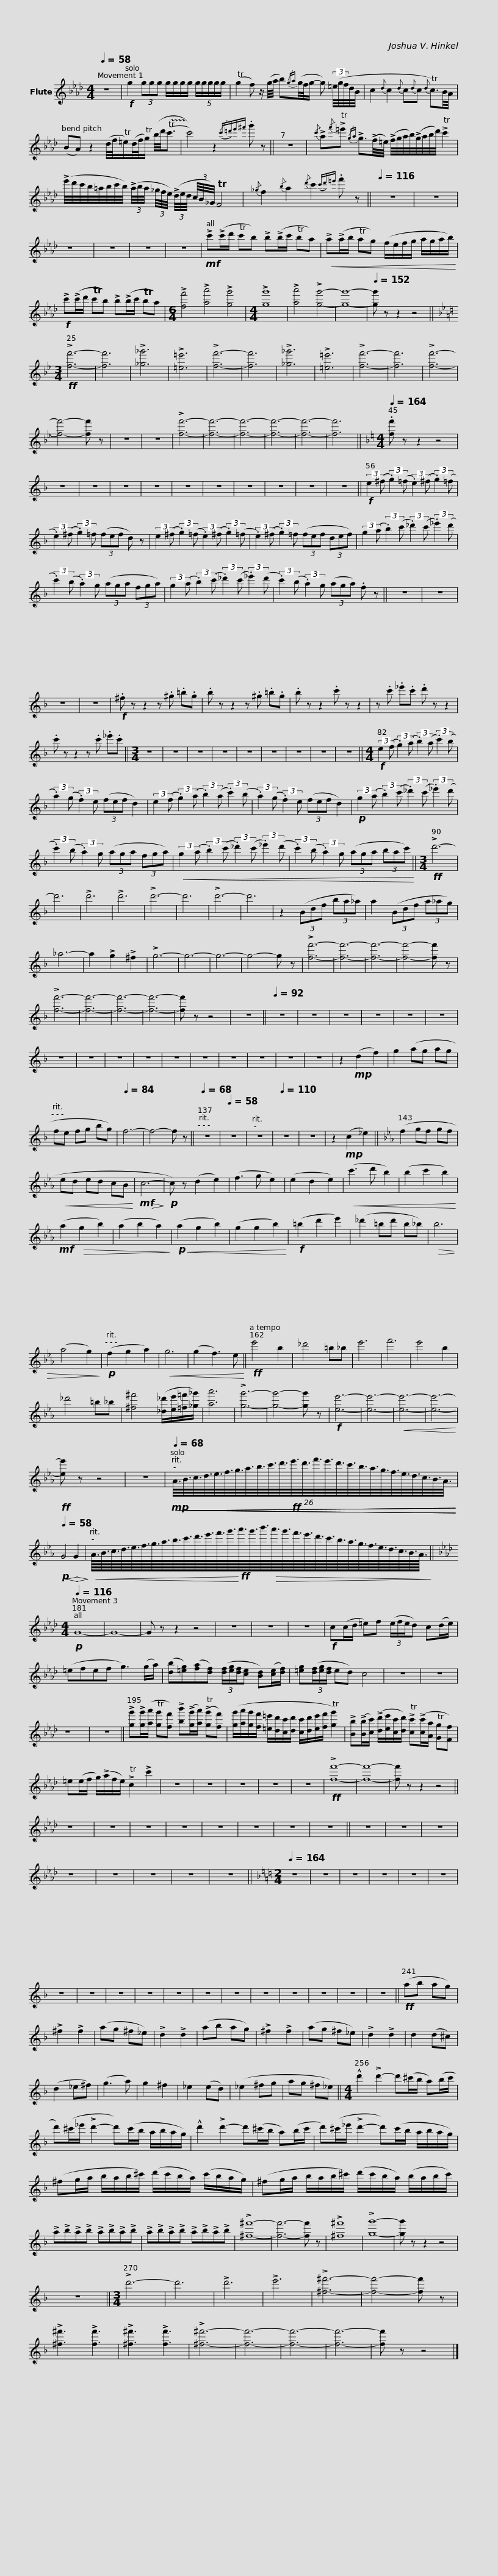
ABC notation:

X:1
L:1/8
Q:1/4=58
M:4/4
I:linebreak $
K:Ab
V:1 treble
V:1
 z8 |!f! g2 (3ggg g/g/g/g/ (5:4:5g/g/g/g/g/ | (Tg2 f) z/ (g/4a/4 b){/ga}(g/4f/4g/- g) (3(=e/4g/4f/4d/4B/4 | c2{d} c2{d} c{d}c{d} Tc3/2)B/4A/4 |$ (BA) z2 (d/4f/4T=e/)(d/4f/4Tg/) (b/4d'/4(!trill(!Tc'3/2!trill)! | %5
 c'4)) z2({/c'=d')e'^f'} .g' z || z8 |{/c'} !>!a{/f'}!>!T=e'{/ga} !>!g3/2(!>!f/4=e/4) (!>!f/4g/4a/4b/4)(!>!g/4a/4b/4d'/4) !>!Tc'2 |$ (!>!e'/4d'/4c'/4b/4=a/4b/4c'/4b/4) (3(!>!a/4b/4a/4 (3_g/4f/4e/4) (3(!>!d/4e/4d/4 (3c/4B/4_G/4) TF4 |{/_g} f2{/b} a2{/d'} c'2({c'd')=e'} .f' z || %10
[Q:1/4=116] z8 | z8 | z8 | z8 | z8 | %15
 z8 |$!mf! !>!c'(!>!c'/d'/ Tc'b) !>!b(!>!b/c'/ Tba) |!<(! !>!a(!>!a/b/ Tag) (f/e/f/g/ a/g/a/b/)!<)! |!f! !>!c'(!>!c'/d'/ Tc'b) !>!b(!>!b/c'/ Tba) |$[M:6/4] !>![ff']4 !>![aa']4 !>![gg']4 | %20
[M:4/4] !>![gg']8 | !>![aa']4 !>![gg']4- | [gg']8- |[Q:1/4=152] [gg'] z z2 z4 ||[K:Bb][M:3/4]!ff! !>![ff']6- | %25
 [ff']6 | !>![_g_g']6 | !>![=e=e']6 | !>![ff']6- | [ff']6 | %30
 !>![_g_g']6 | !>![=e=e']6 | !>![ff']6- |$ [ff']6 | !>![ff']6- | %35
 [ff']4- [ff'] z | z6 | z6 | !>![ff']6- | [ff']6- | %40
 [ff']6- | [ff']6- | [ff']6- | [ff']6 ||[K:F][M:4/4][Q:1/4=164] .[ff'] z z2 z4 | %45
 z8 | z8 | z8 | z8 | z8 | %50
 z8 | z8 | z8 | z8 | z8 ||$ %55
!f! (3:2:2e2 (^f (3:2:2.g2) (=f (3:2:2.e2) (^f (3:2:2.g2) (=f | (3:2:2.e2) (^f (3:2:2.g2) =f (3(fef d) z | (3:2:2e2 (^f (3:2:2.g2) (=f (3:2:2.e2) (^f (3:2:2.g2) (=f | (3:2:2.e2) (^f (3:2:2.g2) =f (3(fef (3def) |$ (3:2:2g2 (a (3:2:2.b2) (c' (3:2:2._d'2) (c' (3:2:2._e'2) (d' | %60
 (3:2:2.c'2) (b (3:2:2.a2) g (3(aga (3fga) | (3:2:2g2 (a (3:2:2.b2) (c' (3:2:2._d'2) (c' (3:2:2._e'2) (d' | (3:2:2.c'2) (b (3:2:2.a2) g (3(aga) .f z ||$ z8 | z8 | %65
 z8 | z8 |!f! .^f z z2 z .^g .=b.g | .b z z2 z .^g .=b.g | .b z z2 .c' z z2 | %70
 z .c' ._e'.c' .d' z z2 | .c' z z2 z .c' ._e'.c' ||$[M:3/4] z6 | z6 | z6 | %75
 z6 | z6 | z6 | z6 | z6 | %80
 z6 ||[M:4/4]!f! (3:2:2e2 (f (3:2:2.g2) (a (3:2:2.b2) (a (3:2:2.c'2) (b | (3:2:2.a2) (g (3:2:2.f2) e (3(fef d2) | (3:2:2e2 (f (3:2:2.g2) (a (3:2:2.b2) (a (3:2:2.c'2) (b | (3:2:2.a2) (g (3:2:2.f2) e (3(fef d2) |$ %85
!p! (3:2:2g2 (a (3:2:2.b2) (c' (3:2:2._d'2) (c' (3:2:2._e'2) (d' | (3:2:2.c'2) (b (3:2:2.a2) g (3(aga (3fga) |!<(! (3:2:2g2 (a (3:2:2.b2) (c' (3:2:2._d'2) (c' (3:2:2._e'2) (d' |$ (3:2:2.c'2) (b (3:2:2.a2) g (3(aga (3bac')!<)! ||[M:3/4]!ff! !>!d'6- | %90
 d'6 | !>!d'6 | !>!d'6 | !>!d'6- | d'6 | %95
 !>!d'6- | d'6 | z2 (3(Bdf (3ba_a) |$ a2 (3(Bdf (3a_ag) | _a6- | %100
 a2 !>!g2 !>!^f2 | !>!g6- | g6- | g6- | g4- g z | %105
 !>![ff']6- | [ff']6- | [ff']6- | [ff']4- [ff'] z | !>![ff']6- | %110
 [ff']6- | [ff']6- |$ [ff']6- | [ff'] z z4 | z6 || %115
[Q:1/4=92] z6 | z6 | z6 | z6 | z6 | %120
 z6 | z6 | z6 | z6 | z6 | %125
 z6 | z6 | z6 | z6 | z6 | %130
 z6 | z2!mp! (d2 f2) | g2 (ag ag | fe fg bg) |[Q:1/4=84] f6- | %135
 f4- f z ||$[Q:1/4=68] z6 |[Q:1/4=58] z6 | z6 |[Q:1/4=110] z6 | %140
 z6 | z2!mp! (c2 _e2) ||[K:Eb] (f2 gf gf |!<(! ed ed cB!<)! |!mf!!>(! c6-!>)! | %145
!p! c) z (d2 e2) | (f3 g e2) | (e2 d2 e2) |!<(! (c'3 d' b2) |$ (b2 c'2 b2)!<)! | %150
!mf! (a2!>(! g2 b2) | (a2 b2 a2)!>)! |!p!!<(! (a2 g2 b2) | (g2 g2 b2)!<)! |!f! (=b2 d'2 e'2) | %155
 (_d'2 =bd' b_b) |!>(! b6 | (a4 g2)!>)! |!p! (f2 g2 a2) |!<(! g6 |$ %160
 (g2 f3) e!<)! ||!ff! e'4 b2 | _d'4 =b_b | e'6 | f'6 | %165
 e'4 b2 | _d'4 =b_b | [^f^f']4 ([_d_d']/[ee']/[=f=f']/[_g_g']/) | [aa']6 | !>![gg']6- | %170
 [gg']4- [gg'] z |$!f! [ee']6- | [ee']6- |!<(! [ee']6- | [ee']6-!<)! | %175
!ff! [ee'] z z4 | z6 |$[Q:1/4=68]!mp!!<(!!<(!!<(! (26:16:26A3/8B3/8c3/8d3/8e3/8f3/8g3/8a3/8b3/8c'3/8d'3/8!ff!e'3/8d'3/8f'3/8e'3/8d'3/8c'3/8b3/8a3/8g3/8f3/8e3/8d3/8c3/8B3/8A3/8!<)!!<)!!<)! |[Q:1/4=58]!p!!<(! G4!<)!!>(! G2!>)! |$!<(! A3/16B3/16c3/16d3/16e3/16f3/16g3/16a3/16b3/16c'3/16d'3/16e'3/16f'3/16g'3/16!<)!!ff!a'3/16g'3/16b'3/16!>(!a'3/16g'3/16f'3/16e'3/16d'3/16c'3/16b3/16a3/16g3/16f3/16e3/16d3/16c3/16B3/16A3/16!>)! ||$ %180
[K:Ab][M:4/4]!p![Q:1/4=116] G8- | G8- | G z z2 z4 | z8 | z8 | %185
 z8 |!f! c(c/d/ =e)f (3(e/f/e/d) c(d/e/) | (=efef g3) (g/a/) | ([db][=eg])([fa][df]) (3([df]/[eg]/[df]/[ce] [Bd])([ce]/[df]/) |$ [=eg](3([df]/[eg]/[df]/ ed) c4 | %190
 z8 | z8 | z8 | z8 || !>![gg']!>![gg']/([aa']/ T[gg'][ff']) !>![bb'](!>![gg']/[aa']/) (!>!T[gg'][ff']) | %195
 ([gg']/[aa']/[gg']/[ff']/ [=e=e']/[dd']/[cc']/[dd']/ [cc']/[dd']/[ee']/[ff']/ T[gg']2) |$ !>![Bb](!>![Bb]/[cc']/) (!>![dd']/[ee']/[cc']/[dd']/) !>!T[cc'](!>![cc']/[Aa]/ T[Gg][Ff]) | =e(e/f/ g/)(!>!a/f/e/) !>!Tc2 !>!c'2 | z8 | z8 | %200
 z8 | z8 | z8 |!ff! !>![ff']8- | [ff']8- | %205
 [ff'] z z2 z4 || z8 | z8 | z8 | z8 | %210
 z8 | z8 | z8 | z8 || z8 | %215
 z8 | z8 | z8 | z8 | z8 |$ %220
 z8 | z8 ||$[K:F][M:2/4][Q:1/4=164] z4 | z4 | z4 | %225
 z4 | z4 | z4 | z4 | z4 | %230
 z4 | z4 | z4 | z4 | z4 | %235
 z4 | z4 | z4 | z4 | z4 || %240
!ff! (ab ag) | !>!^f2 !>!f2 | (ag ^f_e) | !>!d2 !>!d2 | (ab ag) | %245
 !>!^f2 !>!f2 | (ag ^f_e) | !>!d2 !>!d2 | d2 (d^c) |$ (d2 _e^f) | %250
 (g3 a) | g2 ^f2 | _e2 (ed) | (_e2 ^fg | ag ^f_e) ||$ %255
[M:4/4] !^!d'2 !>!d'2- d'(^c'/b/ a)(b/c'/ | d')(^c'/_e'/ !>!d'2- d')(c'/b/ a/b/a/g/) | !^!d'2 !>!d'2- d'(^c'/b/ a)(b/c'/ |$ d')(^c'/_e'/ !>!d'2- d')(c'/b/ a/b/a/g/) | (^fg/a/ b/a/b/^c'/) (d'/c'/b/a/) (c'/b/a/g/) |$ %260
 (^fg/a/ b/a/b/^c'/) (d'/c'/b/a/) (b/a/b/c'/) | !>!a!>!b!>!a!>!b !>!a!>!b!>!a!>!b | !>!a!>!b!>!a!>!b !>!a!>!b!>!a!>!b |$ !>![^f^f']8- | [ff']6- [ff'] z | %265
 !>![^f^f']8 | !>![gg']8- | [gg'] z z2 z4 | z8 ||$[M:3/4] !>!d'6- | %270
 d'6 | !>!d'6 | !>!e'6 | !>![^f^f']6- | [ff']4- [ff'] z | %275
 !>![^f^f']3 !>![ff']3 | !>![^f^f']3 !>![ff']3 | !>![^f^f']6- | [ff']6- | [ff']6- | %280
 [ff']6- | [ff'] z z4 |] %282
